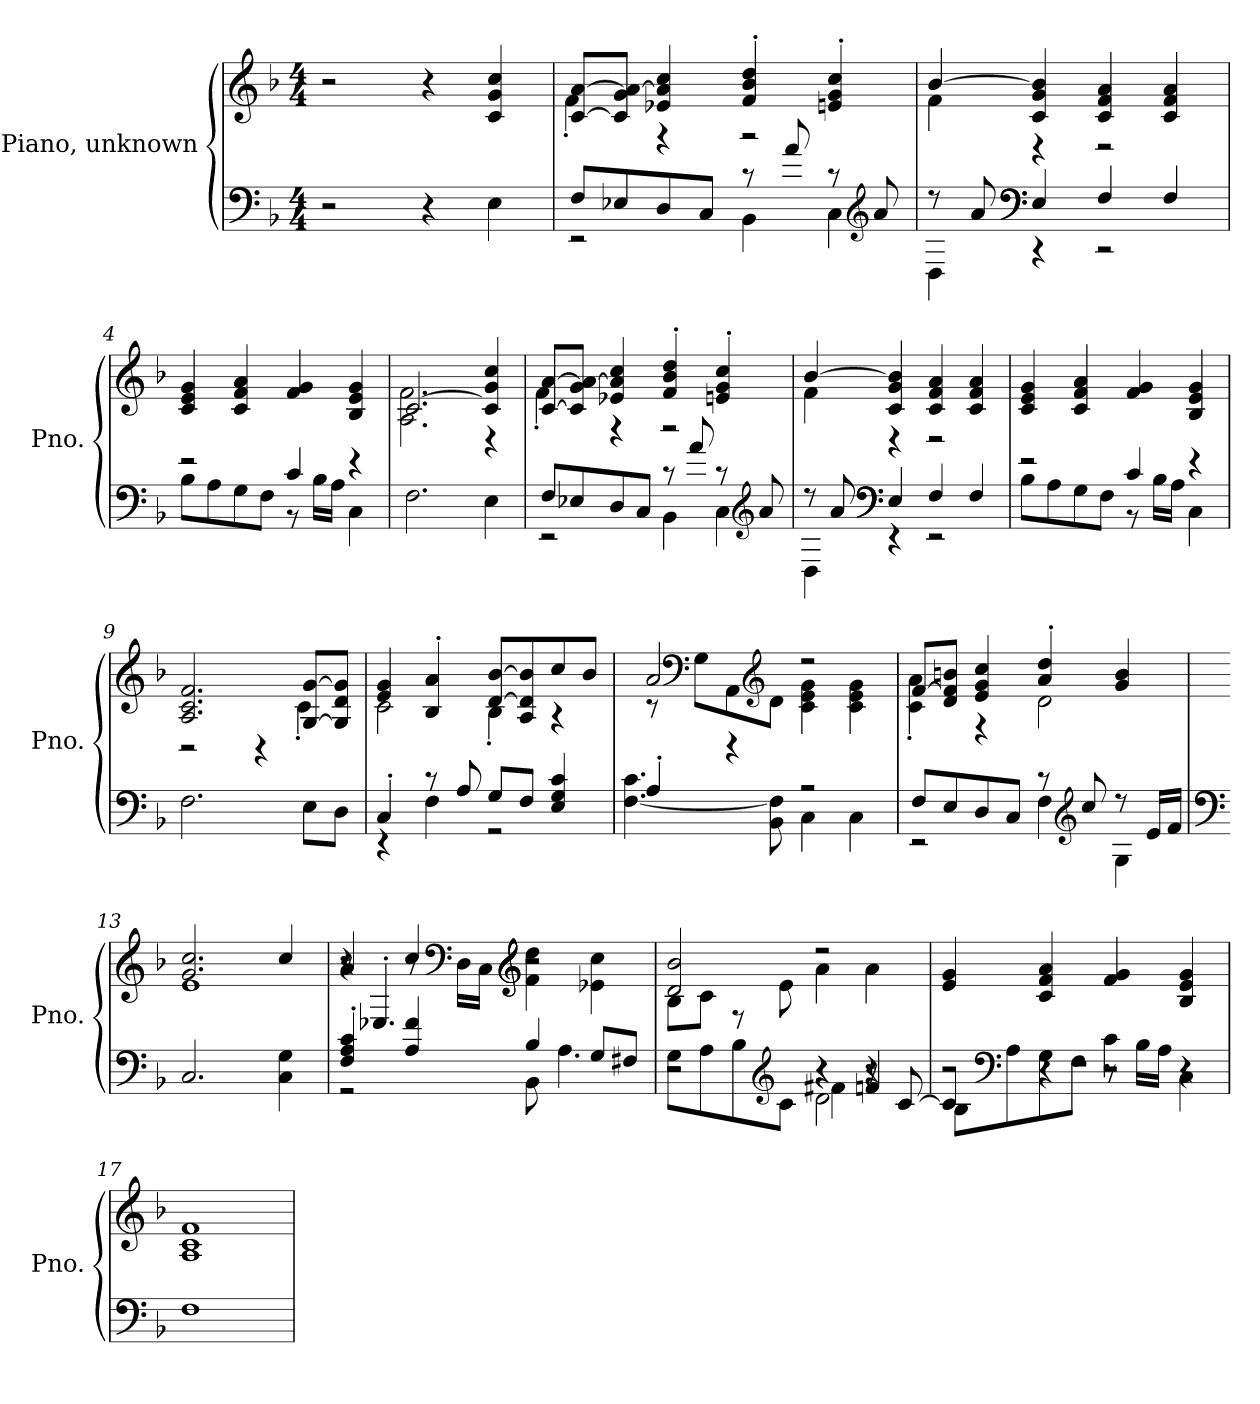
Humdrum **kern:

**kern	**kern
*part1	*part1
*staff2	*staff1
*I"Piano, unknown	*
*I'Pno.	*
*clefF4	*clefG2
*k[b-]	*k[b-]
*M4/4	*M4/4
*MM120	*MM120
=1	=1
2r	2r
4r	4r
4E\	4c/ 4g/ 4cc/
=2	=2
*^	*^
8F/L	2r	[8c/ [8a/L	4f'\
8E-X/	.	8c/] 8g/ 8a/_J	.
8D/	.	4e-X/ 4a/] 4cc/	4r
8C/J	.	.	.
8r	4BB-\	4f/' 4b-/' 4dd/'	2r
8a/	.	.	.
8r	4C\	4en/' 4g/' 4cc/'	.
*clefG2	*	*	*
8a/	.	.	.
=3	=3	=3	=3
8r	4D\	[4b-/	4f\
8a/	.	.	.
*clefF4	*	*	*
4E/	4r	4c/ 4g/ 4b-/]	4r
4F/	2r	4c/ 4f/ 4a/	2r
4F/	.	4c/ 4f/ 4a/	.
*	*	*v	*v
=4	=4	=4
2r	8B-\L	4c/ 4e/ 4g/
.	8A\	.
.	8G\	4c/ 4f/ 4a/
.	8F\J	.
4c/	8r	4f/ 4g/
.	16B-\LL	.
.	16A\JJ	.
4r	4C\	4B-/ 4e/ 4g/
*v	*v	*
=5	=5
*	*^
2.F\	[2.c/	2.A\ 2.f\
4E\	4c/] 4g/ 4cc/	4r
!!LO:LB:g=z	!!
=6	=6	=6
*^	*	*
8F/L	2r	[8c/ [8a/L	4f'\
8E-X/	.	8c/] 8g/ 8a/_J	.
8D/	.	4e-X/ 4a/] 4cc/	4r
8C/J	.	.	.
8r	4BB-\	4f/' 4b-/' 4dd/'	2r
8a/	.	.	.
8r	4C\	4en/' 4g/' 4cc/'	.
*clefG2	*	*	*
8a/	.	.	.
=7	=7	=7	=7
8r	4D\	[4b-/	4f\
8a/	.	.	.
*clefF4	*	*	*
4E/	4r	4c/ 4g/ 4b-/]	4r
4F/	2r	4c/ 4f/ 4a/	2r
4F/	.	4c/ 4f/ 4a/	.
*	*	*v	*v
=8	=8	=8
2r	8B-\L	4c/ 4e/ 4g/
.	8A\	.
.	8G\	4c/ 4f/ 4a/
.	8F\J	.
4c/	8r	4f/ 4g/
.	16B-\LL	.
.	16A\JJ	.
4r	4C\	4B-/ 4e/ 4g/
*v	*v	*
=9	=9
*	*^
2.F\	2.A/ 2.c/ 2.f/	2r
.	.	4r
8E\L	[8G/ [8g/L	4c'\
8D\J	8G/] 8d/ 8g/]J	.
!!LO:LB:g=z	!!
=10	=10	=10
*^	*	*
4C'/	4r	4e/ 4g/	2c\
8r	4F\	4B-/' 4a/'	.
8A/	.	.	.
8G/L	2r	[8d/ [8b-/L	4B-'\
8F/J	.	8A/ 8d/] 8b-/]	.
4E/ 4G/ 4c/	.	8cc/	4r
.	.	8b-/J	.
=11	=11	=11	=11
4A'/	[4.F\ 4.c\	2a/	8r
*	*	*clefF4	*
.	.	.	8G\L
4r	.	.	8AA\
*	*	*clefG2	*
.	8BB-\ 8F\]	.	8d\J
2r	4C\	2r	4c\ 4e\ 4g\
.	4C\	.	4c\ 4e\ 4g\
=12	=12	=12	=12
8F/L	2r	[8f/L	4c\' 4a\'
8E/	.	8d/ 8f/] 8bn/J	.
8D/	.	4e/ 4g/ 4cc/	4r
8C/J	.	.	.
8r	4F\	4a/' 4dd/'	2d\
*clefG2	*	*	*
8cc/	.	.	.
8r	4G\	4g/ 4b/	.
16e/LL	.	.	.
16f/JJ	.	.	.
*v	*v	*	*
=13	=13	=13
*clefF4	*	*
2.C/	2.g/ 2.cc/	1e
4C\ 4G\	4cc/	.
!!LO:LB:g=z
=14	=14	=14
*^	*	*^
4F/' 4A/' 4c/'	2r	4a/	4r	8r
.	.	.	.	4.E-X'/
4A/ 4f/	.	4cc/	8r	.
*	*	*clefF4	*	*
.	.	.	16D\LL	.
.	.	.	16C\JJ	.
*	*	*clefG2	*	*
4B-/	8BB-\	2r	4f\ 4dd\	2r
.	4.A\	.	.	.
8G/L	.	.	4e-X\ 4cc\	.
8F#X/J	.	.	.	.
*	*	*	*v	*v
=15	=15	=15	=15
*^	*^	*	*
2r	2r	2r	8G\L	2d/ 2b-/	8B-\L
.	.	.	8A\	.	8c\J
.	.	.	8B-\	.	8r
*clefG2	*	*	*	*	*
.	.	.	8c\J	.	8e\
4r	2d\	4r	4f#X\	2r	4a\
4fn/	.	8r	4r	.	4a\
.	.	[8c/	.	.	.
*	*	*	*	*v	*v
=16	=16	=16	=16	=16
1r	2r	4c/]	8B-\L	4e/ 4g/
*clefF4	*	*	*	*
.	.	.	8A\	.
.	.	4r	8G\	4c/ 4f/ 4a/
.	.	.	8F\J	.
.	4c\	2r	8r	4f/ 4g/
.	.	.	16B-\LL	.
.	.	.	16A\JJ	.
.	4r	.	4C\	4B-/ 4e/ 4g/
*v	*v	*v	*v	*
=17	=17
1F	1A 1c 1f
=	=
*-	*-
